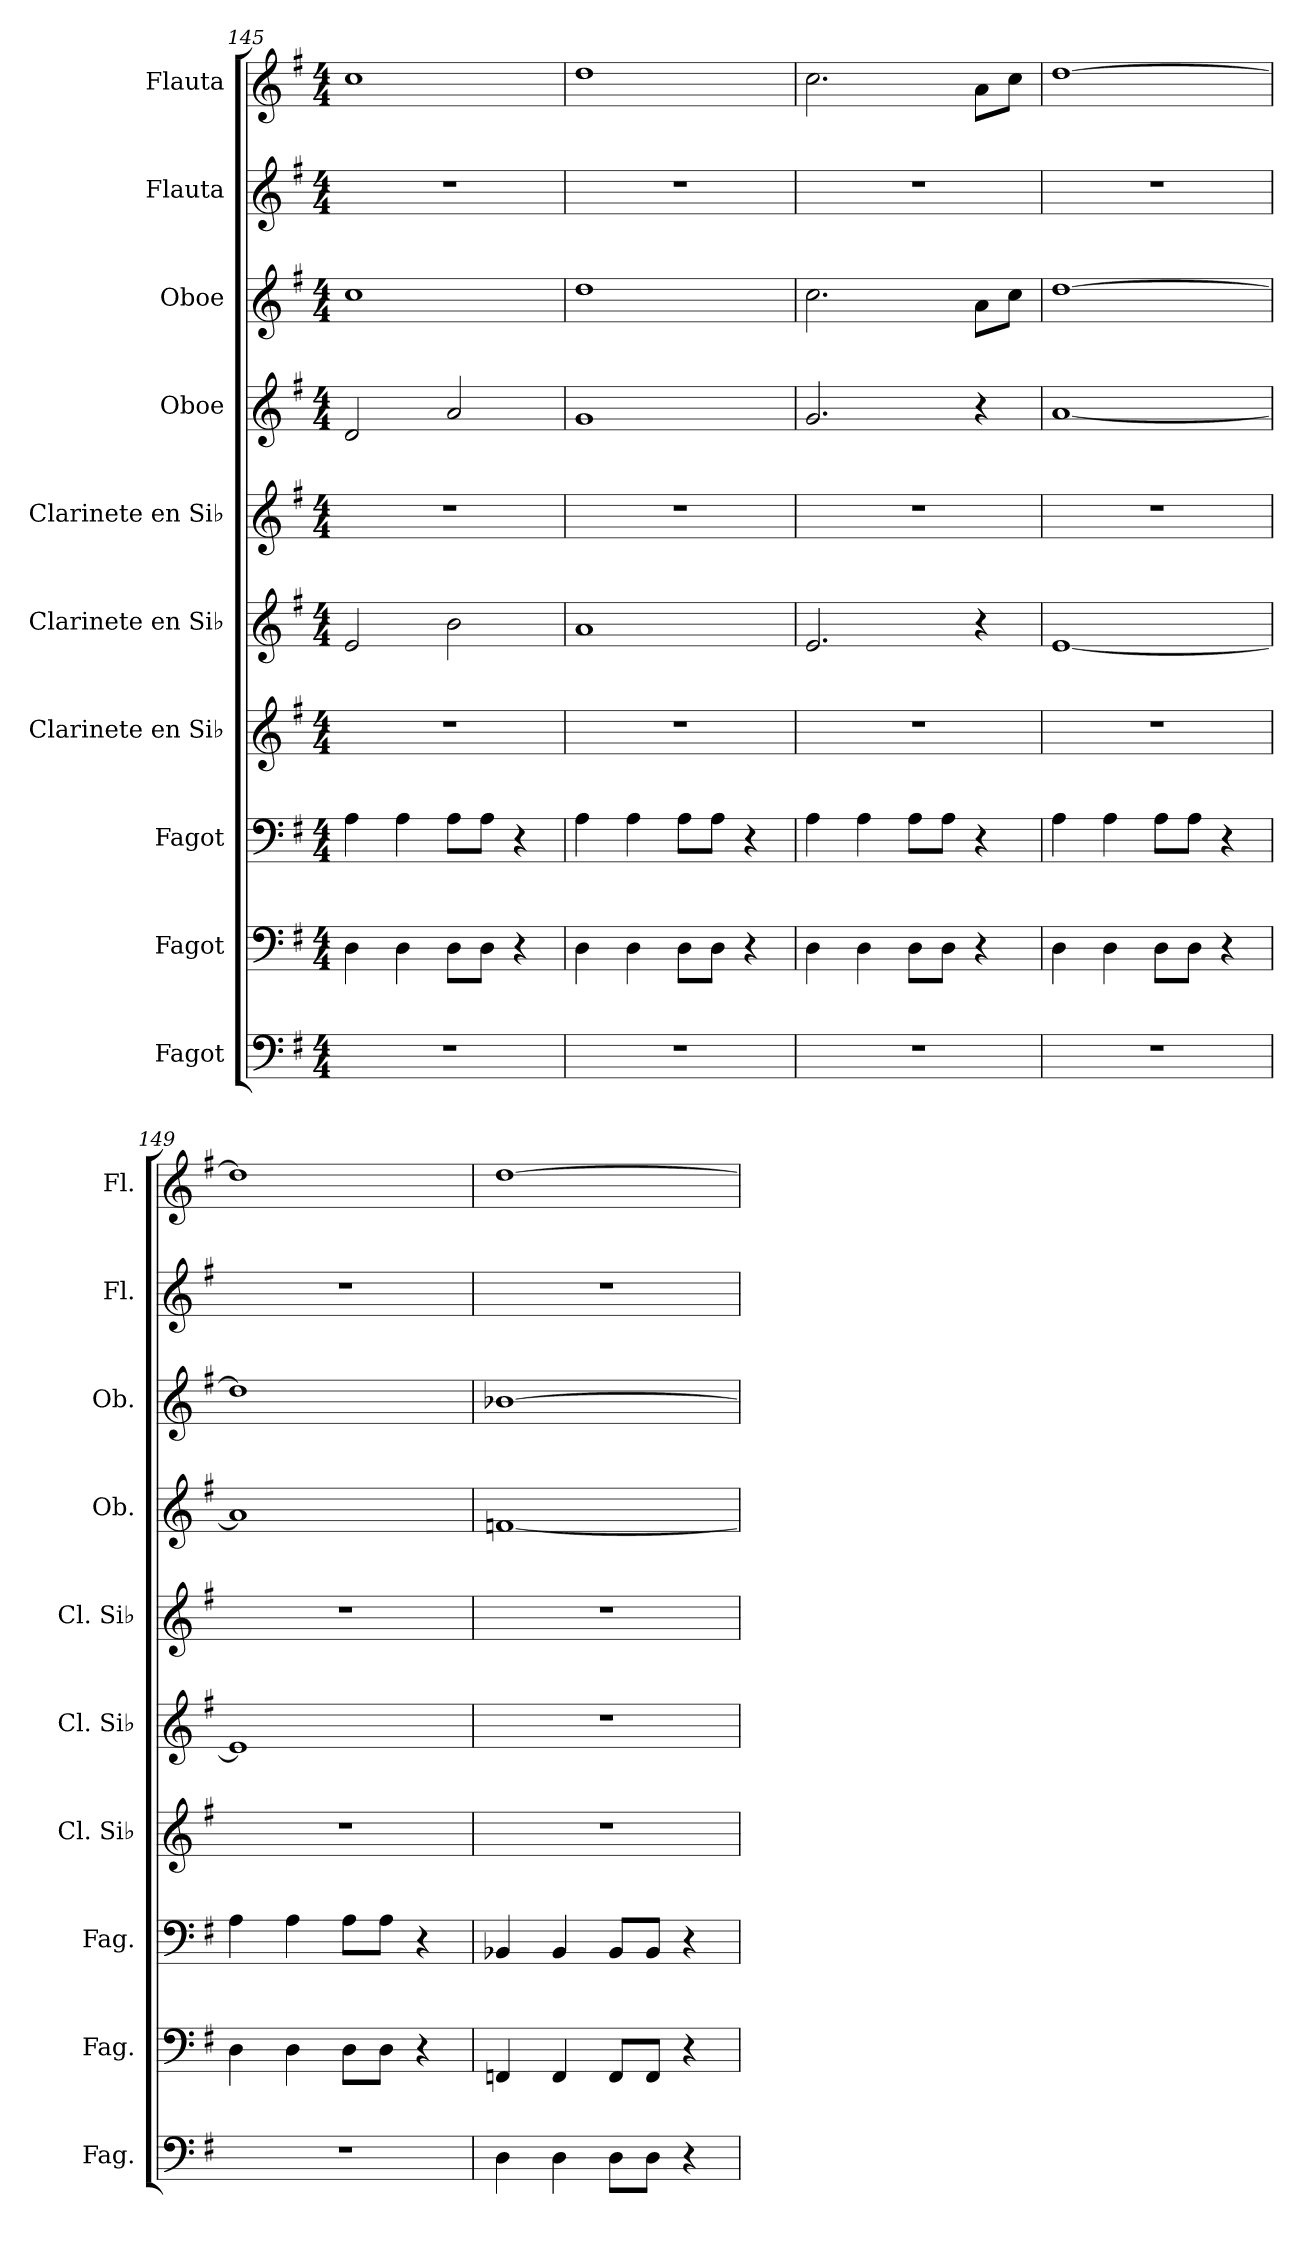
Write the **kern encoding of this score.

**kern	**kern	**kern	**kern	**kern	**kern	**kern	**kern	**kern	**kern
*part10	*part9	*part8	*part7	*part6	*part5	*part4	*part3	*part2	*part1
*staff10	*staff9	*staff8	*staff7	*staff6	*staff5	*staff4	*staff3	*staff2	*staff1
*I"Fagot	*I"Fagot	*I"Fagot	*I"Clarinete en Si♭	*I"Clarinete en Si♭	*I"Clarinete en Si♭	*I"Oboe	*I"Oboe	*I"Flauta	*I"Flauta
*I'Fag.	*I'Fag.	*I'Fag.	*I'Cl. Si♭	*I'Cl. Si♭	*I'Cl. Si♭	*I'Ob.	*I'Ob.	*I'Fl.	*I'Fl.
*clefF4	*clefF4	*clefF4	*clefG2	*clefG2	*clefG2	*clefG2	*clefG2	*clefG2	*clefG2
*	*	*	*ITrd1c2	*ITrd1c2	*ITrd1c2	*	*	*	*
*k[f#]	*k[f#]	*k[f#]	*k[b-]	*k[b-]	*k[b-]	*k[f#]	*k[f#]	*k[f#]	*k[f#]
*M4/4	*M4/4	*M4/4	*M4/4	*M4/4	*M4/4	*M4/4	*M4/4	*M4/4	*M4/4
=145	=145	=145	=145	=145	=145	=145	=145	=145	=145
1r	4D\	4A\	1r	2d/	1r	2d/	1cc	1r	1cc
.	4D\	4A\	.	.	.	.	.	.	.
.	8D\L	8A\L	.	2a\	.	2a/	.	.	.
.	8D\J	8A\J	.	.	.	.	.	.	.
.	4r	4r	.	.	.	.	.	.	.
=146	=146	=146	=146	=146	=146	=146	=146	=146	=146
1r	4D\	4A\	1r	1g	1r	1g	1dd	1r	1dd
.	4D\	4A\	.	.	.	.	.	.	.
.	8D\L	8A\L	.	.	.	.	.	.	.
.	8D\J	8A\J	.	.	.	.	.	.	.
.	4r	4r	.	.	.	.	.	.	.
=147	=147	=147	=147	=147	=147	=147	=147	=147	=147
1r	4D\	4A\	1r	2.d/	1r	2.g/	2.cc\	1r	2.cc\
.	4D\	4A\	.	.	.	.	.	.	.
.	8D\L	8A\L	.	.	.	.	.	.	.
.	8D\J	8A\J	.	.	.	.	.	.	.
.	4r	4r	.	4r	.	4r	8a\L	.	8a\L
.	.	.	.	.	.	.	8cc\J	.	8cc\J
=148	=148	=148	=148	=148	=148	=148	=148	=148	=148
1r	4D\	4A\	1r	[1d	1r	[1a	[1dd	1r	[1dd
.	4D\	4A\	.	.	.	.	.	.	.
.	8D\L	8A\L	.	.	.	.	.	.	.
.	8D\J	8A\J	.	.	.	.	.	.	.
.	4r	4r	.	.	.	.	.	.	.
=149	=149	=149	=149	=149	=149	=149	=149	=149	=149
1r	4D\	4A\	1r	1d]	1r	1a]	1dd]	1r	1dd]
.	4D\	4A\	.	.	.	.	.	.	.
.	8D\L	8A\L	.	.	.	.	.	.	.
.	8D\J	8A\J	.	.	.	.	.	.	.
.	4r	4r	.	.	.	.	.	.	.
!!LO:PB:g=z
=150	=150	=150	=150	=150	=150	=150	=150	=150	=150
4D\	4FFn/	4BB-X/	1r	1r	1r	[1fn	[1b-X	1r	[1dd
4D\	4FF/	4BB-/	.	.	.	.	.	.	.
8D\L	8FF/L	8BB-/L	.	.	.	.	.	.	.
8D\J	8FF/J	8BB-/J	.	.	.	.	.	.	.
4r	4r	4r	.	.	.	.	.	.	.
=	=	=	=	=	=	=	=	=	=
*-	*-	*-	*-	*-	*-	*-	*-	*-	*-
